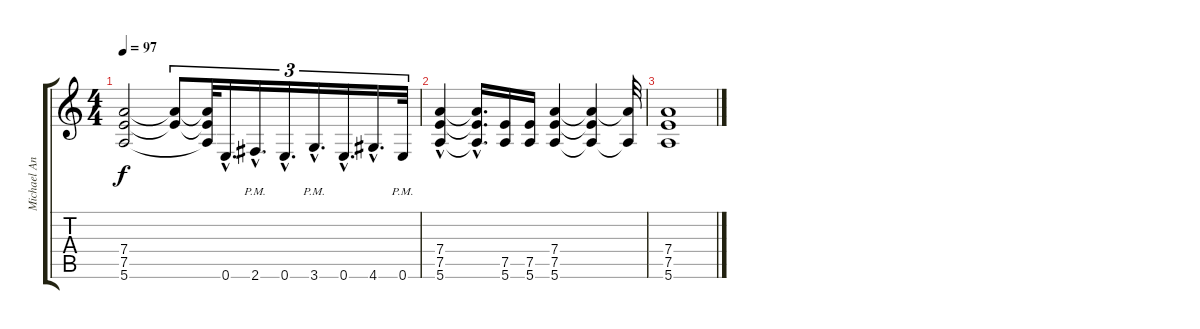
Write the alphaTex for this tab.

\track ("Michael Angelo" "Michael An") {instrument distortionguitar}
\staff {score tabs}
\tuning (E4 B3 G3 D3 A2 E2) {hide}
\ts (4 4)
\tempo 97
\clef g2
\ks c
(7.4 7.5 5.6).2{dy f} (7.4{t} 7.5{t}).8{tu (3 2)} (7.4{t} 7.5{t} 5.6{t}).32{tu (3 2)} 0.6{hac}.16{d tu (3 2)} 2.6{hac pm}.16{d tu (3 2)} 0.6{hac}.16{d tu (3 2)} 3.6{hac pm}.16{d tu (3 2)} 0.6{hac}.16{d tu (3 2)} 4.6{hac}.16{d tu (3 2)} 0.6{pm}.32{tu (3 2)} |
(7.4 7.5 5.6{hac}).4 (7.4{hac t} 7.5{hac t} 5.6{hac t}).16{d} (7.5 5.6).16 (7.5 5.6).16 (7.4 7.5 5.6).4 (7.4{t} 7.5{t} 5.6{t}).4 (7.4{t} 5.6{t}).32 |
(7.4 7.5 5.6).1
